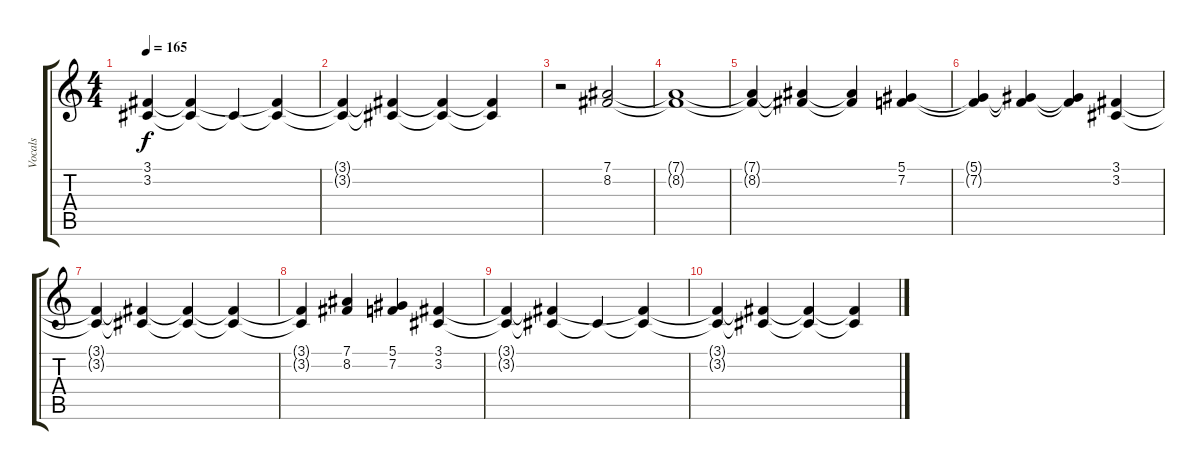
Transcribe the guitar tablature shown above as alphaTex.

\track ("Vocals" "Vocals") {instrument violin}
\staff {score tabs}
\tuning (Eb4 Bb3 Gb3 Db3 Ab2 Eb2) {hide}
\ts (4 4)
\tempo 165
\clef g2
\ks c
(3.1{t} 3.2{t}).4{dy f} (3.1{t} 3.2{t}).4 3.2{t}.4 (3.1{t} 3.2{t}).4 |
(3.1{t} 3.2{t}).4 (3.1{t} 3.2{t}).4 (3.1{t} 3.2{t}).4 (3.1{t} 3.2{t}).4 |
r.2 (7.1 8.2).2 |
(7.1{t} 8.2{t}).1 |
(7.1{t} 8.2{t}).4 (7.1{t} 8.2{t}).4 (7.1{t} 8.2{t}).4 (5.1 7.2).4 |
(5.1{t} 7.2{t}).4 (5.1{t} 7.2{t}).4 (5.1{t} 7.2{t}).4 (3.1 3.2).4 |
(3.1{t} 3.2{t}).4 (3.1{t} 3.2{t}).4 (3.1{t} 3.2{t}).4 (3.1{t} 3.2{t}).4 |
(3.1{t} 3.2{t}).4 (7.1 8.2).4 (5.1 7.2).4 (3.1 3.2).4 |
(3.1{t} 3.2{t}).4 (3.1{t} 3.2{t}).4 3.2{t}.4 (3.1{t} 3.2{t}).4 |
(3.1{t} 3.2{t}).4 (3.1{t} 3.2{t}).4 (3.1{t} 3.2{t}).4 (3.1{t} 3.2{t}).4
